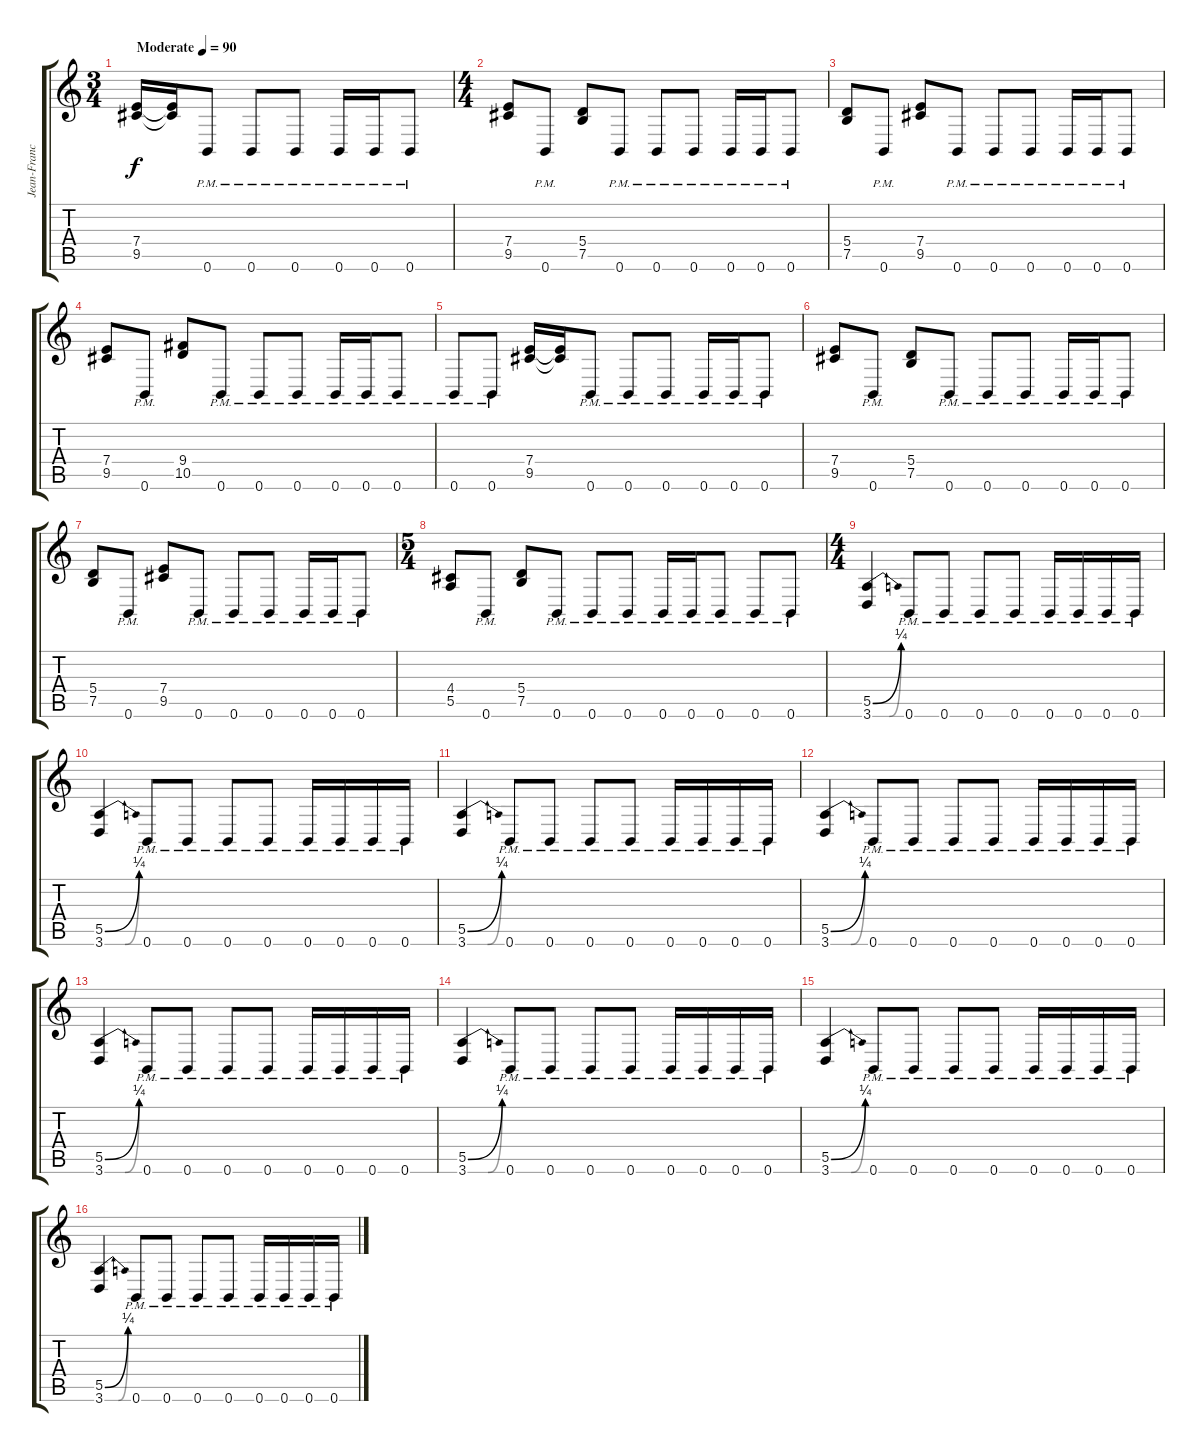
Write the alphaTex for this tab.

\track ("Jean-Francois Dagenals (Rhythm)" "Jean-Franc") {instrument distortionguitar}
\staff {score tabs}
\tuning (B3 Gb3 D3 A2 E2 B1) {hide}
\ts (3 4)
\tempo (90 "Moderate")
\clef g2
\ks c
(7.4 9.5).16{dy f instrument distortionguitar} (7.4{t} 9.5{t}).16 0.6{pm}.8 0.6{pm}.8 0.6{pm}.8 0.6{pm}.16 0.6{pm}.16 0.6{pm}.8 |
\ts (4 4)
(7.4 9.5).8 0.6{pm}.8 (5.4 7.5).8 0.6{pm}.8 0.6{pm}.8 0.6{pm}.8 0.6{pm}.16 0.6{pm}.16 0.6{pm}.8 |
(5.4 7.5).8 0.6{pm}.8 (7.4 9.5).8 0.6{pm}.8 0.6{pm}.8 0.6{pm}.8 0.6{pm}.16 0.6{pm}.16 0.6{pm}.8 |
(7.4 9.5).8 0.6{pm}.8 (9.4 10.5).8 0.6{pm}.8 0.6{pm}.8 0.6{pm}.8 0.6{pm}.16 0.6{pm}.16 0.6{pm}.8 |
0.6{pm}.8 0.6{pm}.8 (7.4 9.5).16 (7.4{t} 9.5{t}).16 0.6{pm}.8 0.6{pm}.8 0.6{pm}.8 0.6{pm}.16 0.6{pm}.16 0.6{pm}.8 |
(7.4 9.5).8 0.6{pm}.8 (5.4 7.5).8 0.6{pm}.8 0.6{pm}.8 0.6{pm}.8 0.6{pm}.16 0.6{pm}.16 0.6{pm}.8 |
(5.4 7.5).8 0.6{pm}.8 (7.4 9.5).8 0.6{pm}.8 0.6{pm}.8 0.6{pm}.8 0.6{pm}.16 0.6{pm}.16 0.6{pm}.8 |
\ts (5 4)
(4.4 5.5).8 0.6{pm}.8 (5.4 7.5).8 0.6{pm}.8 0.6{pm}.8 0.6{pm}.8 0.6{pm}.16 0.6{pm}.16 0.6{pm}.8 0.6{pm}.8 0.6{pm}.8 |
\ts (4 4)
(5.5{be (bend 0 0 60 1)} 3.6{be (custom 0 0 6 0 15 0 35 0 60 1)}).4 0.6{pm}.8 0.6{pm}.8 0.6{pm}.8 0.6{pm}.8 0.6{pm}.16 0.6{pm}.16 0.6{pm}.16 0.6{pm}.16 |
(5.5{be (bend 0 0 60 1)} 3.6{be (custom 0 0 6 0 15 0 35 0 60 1)}).4 0.6{pm}.8 0.6{pm}.8 0.6{pm}.8 0.6{pm}.8 0.6{pm}.16 0.6{pm}.16 0.6{pm}.16 0.6{pm}.16 |
(5.5{be (bend 0 0 60 1)} 3.6{be (custom 0 0 6 0 15 0 35 0 60 1)}).4 0.6{pm}.8 0.6{pm}.8 0.6{pm}.8 0.6{pm}.8 0.6{pm}.16 0.6{pm}.16 0.6{pm}.16 0.6{pm}.16 |
(5.5{be (bend 0 0 60 1)} 3.6{be (custom 0 0 6 0 15 0 35 0 60 1)}).4 0.6{pm}.8 0.6{pm}.8 0.6{pm}.8 0.6{pm}.8 0.6{pm}.16 0.6{pm}.16 0.6{pm}.16 0.6{pm}.16 |
(5.5{be (bend 0 0 60 1)} 3.6{be (custom 0 0 6 0 15 0 35 0 60 1)}).4 0.6{pm}.8 0.6{pm}.8 0.6{pm}.8 0.6{pm}.8 0.6{pm}.16 0.6{pm}.16 0.6{pm}.16 0.6{pm}.16 |
(5.5{be (bend 0 0 60 1)} 3.6{be (custom 0 0 6 0 15 0 35 0 60 1)}).4 0.6{pm}.8 0.6{pm}.8 0.6{pm}.8 0.6{pm}.8 0.6{pm}.16 0.6{pm}.16 0.6{pm}.16 0.6{pm}.16 |
(5.5{be (bend 0 0 60 1)} 3.6{be (custom 0 0 6 0 15 0 35 0 60 1)}).4 0.6{pm}.8 0.6{pm}.8 0.6{pm}.8 0.6{pm}.8 0.6{pm}.16 0.6{pm}.16 0.6{pm}.16 0.6{pm}.16 |
(5.5{be (bend 0 0 60 1)} 3.6{be (custom 0 0 6 0 15 0 35 0 60 1)}).4 0.6{pm}.8 0.6{pm}.8 0.6{pm}.8 0.6{pm}.8 0.6{pm}.16 0.6{pm}.16 0.6{pm}.16 0.6{pm}.16
